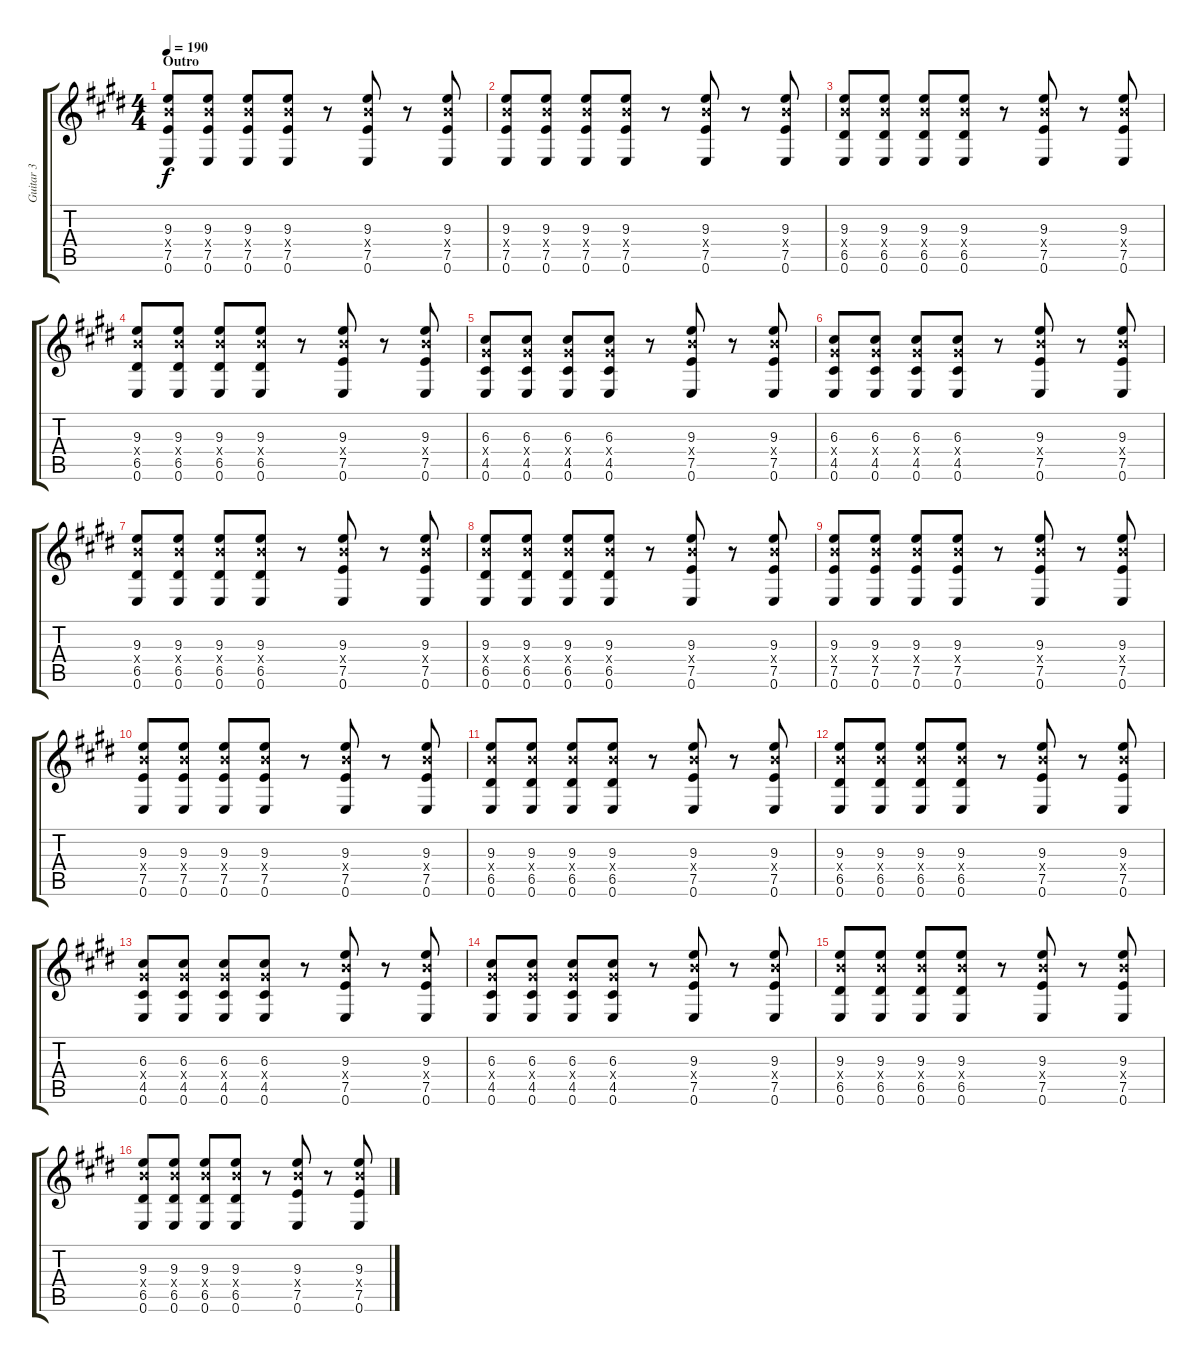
\track ("Guitar 3" "Guitar 3") {instrument distortionguitar}
\staff {score tabs}
\tuning (E4 B3 G3 D3 A2 E2) {hide}
\ts (4 4)
\section ("" "Outro")
\tempo 190
\clef g2
\ks e
(9.3 9.4{x} 7.5 0.6).8{dy f} (9.3 9.4{x} 7.5 0.6).8 (9.3 9.4{x} 7.5 0.6).8 (9.3 9.4{x} 7.5 0.6).8 r.8 (9.3 9.4{x} 7.5 0.6).8 r.8 (9.3 9.4{x} 7.5 0.6).8 |
(9.3 9.4{x} 7.5 0.6).8 (9.3 9.4{x} 7.5 0.6).8 (9.3 9.4{x} 7.5 0.6).8 (9.3 9.4{x} 7.5 0.6).8 r.8 (9.3 9.4{x} 7.5 0.6).8 r.8 (9.3 9.4{x} 7.5 0.6).8 |
(9.3 9.4{x} 6.5 0.6).8 (9.3 9.4{x} 6.5 0.6).8 (9.3 9.4{x} 6.5 0.6).8 (9.3 9.4{x} 6.5 0.6).8 r.8 (9.3 9.4{x} 7.5 0.6).8 r.8 (9.3 9.4{x} 7.5 0.6).8 |
(9.3 9.4{x} 6.5 0.6).8 (9.3 9.4{x} 6.5 0.6).8 (9.3 9.4{x} 6.5 0.6).8 (9.3 9.4{x} 6.5 0.6).8 r.8 (9.3 9.4{x} 7.5 0.6).8 r.8 (9.3 9.4{x} 7.5 0.6).8 |
(6.3 6.4{x} 4.5 0.6).8 (6.3 6.4{x} 4.5 0.6).8 (6.3 6.4{x} 4.5 0.6).8 (6.3 6.4{x} 4.5 0.6).8 r.8 (9.3 9.4{x} 7.5 0.6).8 r.8 (9.3 9.4{x} 7.5 0.6).8 |
(6.3 6.4{x} 4.5 0.6).8 (6.3 6.4{x} 4.5 0.6).8 (6.3 6.4{x} 4.5 0.6).8 (6.3 6.4{x} 4.5 0.6).8 r.8 (9.3 9.4{x} 7.5 0.6).8 r.8 (9.3 9.4{x} 7.5 0.6).8 |
(9.3 9.4{x} 6.5 0.6).8 (9.3 9.4{x} 6.5 0.6).8 (9.3 9.4{x} 6.5 0.6).8 (9.3 9.4{x} 6.5 0.6).8 r.8 (9.3 9.4{x} 7.5 0.6).8 r.8 (9.3 9.4{x} 7.5 0.6).8 |
(9.3 9.4{x} 6.5 0.6).8 (9.3 9.4{x} 6.5 0.6).8 (9.3 9.4{x} 6.5 0.6).8 (9.3 9.4{x} 6.5 0.6).8 r.8 (9.3 9.4{x} 7.5 0.6).8 r.8 (9.3 9.4{x} 7.5 0.6).8 |
(9.3 9.4{x} 7.5 0.6).8 (9.3 9.4{x} 7.5 0.6).8 (9.3 9.4{x} 7.5 0.6).8 (9.3 9.4{x} 7.5 0.6).8 r.8 (9.3 9.4{x} 7.5 0.6).8 r.8 (9.3 9.4{x} 7.5 0.6).8 |
(9.3 9.4{x} 7.5 0.6).8 (9.3 9.4{x} 7.5 0.6).8 (9.3 9.4{x} 7.5 0.6).8 (9.3 9.4{x} 7.5 0.6).8 r.8 (9.3 9.4{x} 7.5 0.6).8 r.8 (9.3 9.4{x} 7.5 0.6).8 |
(9.3 9.4{x} 6.5 0.6).8 (9.3 9.4{x} 6.5 0.6).8 (9.3 9.4{x} 6.5 0.6).8 (9.3 9.4{x} 6.5 0.6).8 r.8 (9.3 9.4{x} 7.5 0.6).8 r.8 (9.3 9.4{x} 7.5 0.6).8 |
(9.3 9.4{x} 6.5 0.6).8 (9.3 9.4{x} 6.5 0.6).8 (9.3 9.4{x} 6.5 0.6).8 (9.3 9.4{x} 6.5 0.6).8 r.8 (9.3 9.4{x} 7.5 0.6).8 r.8 (9.3 9.4{x} 7.5 0.6).8 |
(6.3 6.4{x} 4.5 0.6).8 (6.3 6.4{x} 4.5 0.6).8 (6.3 6.4{x} 4.5 0.6).8 (6.3 6.4{x} 4.5 0.6).8 r.8 (9.3 9.4{x} 7.5 0.6).8 r.8 (9.3 9.4{x} 7.5 0.6).8 |
(6.3 6.4{x} 4.5 0.6).8 (6.3 6.4{x} 4.5 0.6).8 (6.3 6.4{x} 4.5 0.6).8 (6.3 6.4{x} 4.5 0.6).8 r.8 (9.3 9.4{x} 7.5 0.6).8 r.8 (9.3 9.4{x} 7.5 0.6).8 |
(9.3 9.4{x} 6.5 0.6).8 (9.3 9.4{x} 6.5 0.6).8 (9.3 9.4{x} 6.5 0.6).8 (9.3 9.4{x} 6.5 0.6).8 r.8 (9.3 9.4{x} 7.5 0.6).8 r.8 (9.3 9.4{x} 7.5 0.6).8 |
(9.3 9.4{x} 6.5 0.6).8 (9.3 9.4{x} 6.5 0.6).8 (9.3 9.4{x} 6.5 0.6).8 (9.3 9.4{x} 6.5 0.6).8 r.8 (9.3 9.4{x} 7.5 0.6).8 r.8 (9.3 9.4{x} 7.5 0.6).8
